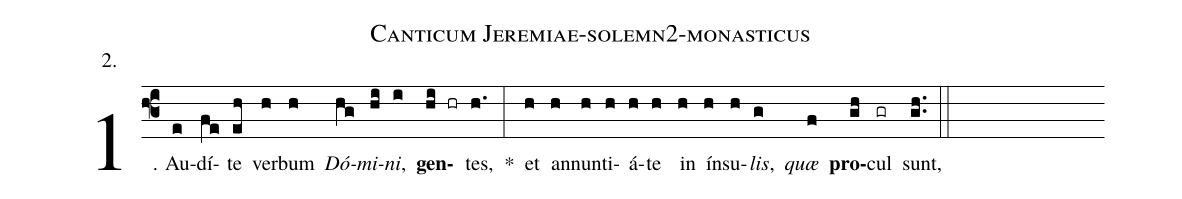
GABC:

name: Canticum Jeremiae-solemn2-monasticus;
annotation: 2.;
%%
(f3)1. Au(e)dí(fe)te(eh) ver(h)bum(h) <i>Dó</i>(hg)<i>mi</i>(hi)<i>ni</i>,(i) <b>gen</b>(hi hr)tes,(h.) *(:) et(h) an(h)nun(h)ti(h)á(h)te(h) in(h) ín(h)su(h)<i>lis</i>,(g) <i>quæ</i>(f) <b>pro</b>(gh)cul(gr) sunt,(gh..) (::)
